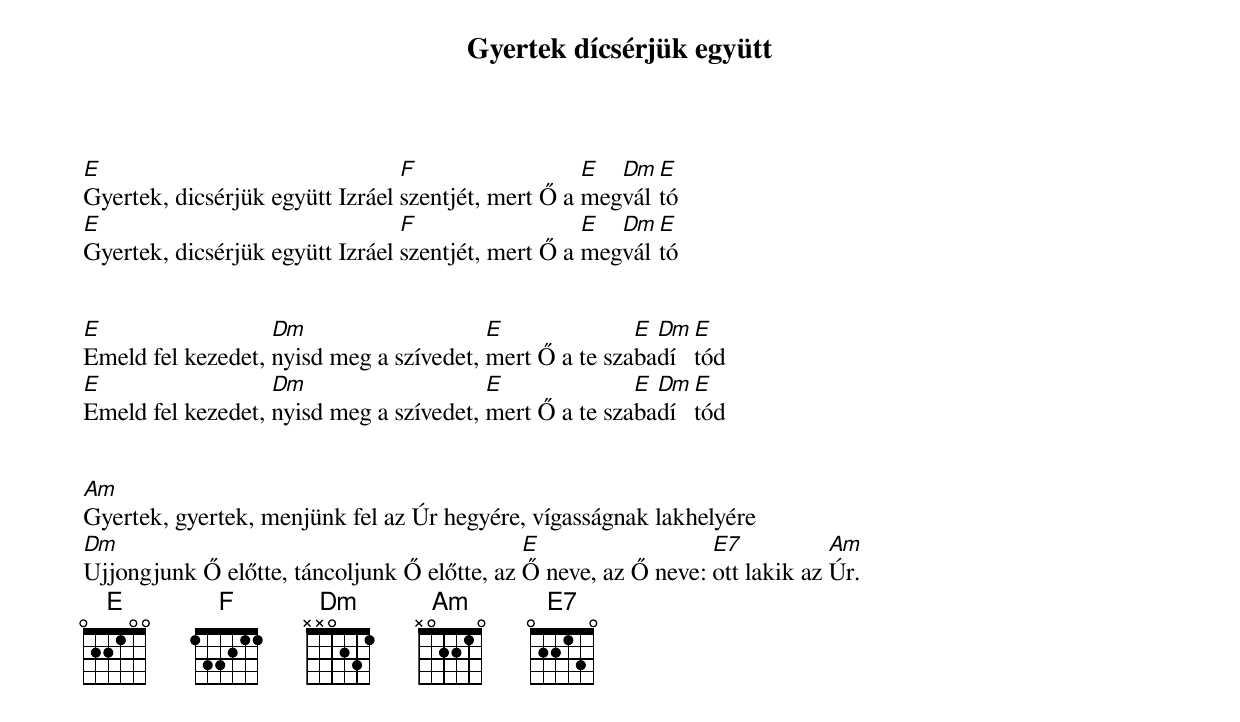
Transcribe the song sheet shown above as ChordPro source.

{title: Gyertek dícsérjük együtt}
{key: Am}
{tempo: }
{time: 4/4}
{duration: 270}



[E]Gyertek, dicsérjük együtt Izráel [F]szentjét, mert Ő a [E]meg[Dm]vál[E]tó
[E]Gyertek, dicsérjük együtt Izráel [F]szentjét, mert Ő a [E]meg[Dm]vál[E]tó


[E]Emeld fel kezedet, [Dm]nyisd meg a szívedet, [E]mert Ő a te sza[E]ba[Dm]dí[E]tód
[E]Emeld fel kezedet, [Dm]nyisd meg a szívedet, [E]mert Ő a te sza[E]ba[Dm]dí[E]tód


[Am]Gyertek, gyertek, menjünk fel az Úr hegyére, vígasságnak lakhelyére
[Dm]Ujjongjunk Ő előtte, táncoljunk Ő előtte, az [E]Ő neve, az Ő neve: [E7]ott lakik az [Am]Úr.
